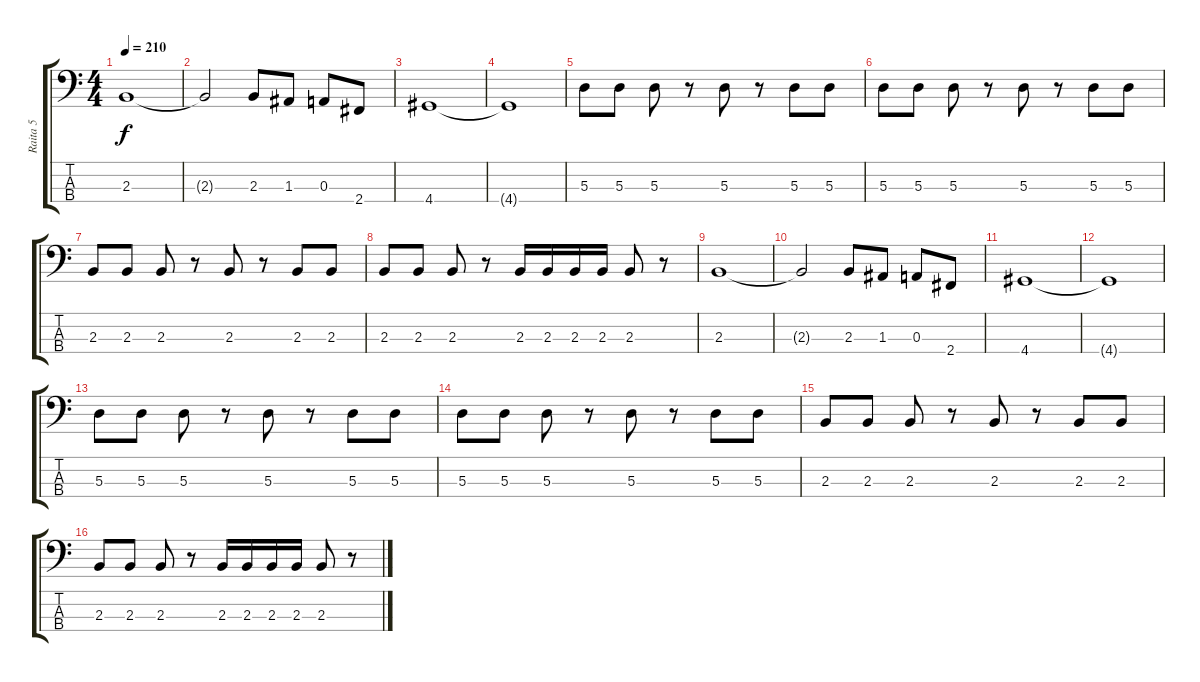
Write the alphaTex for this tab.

\track ("Raita 5" "Raita 5") {instrument acousticguitarnylon}
\staff {score tabs}
\tuning (G2 D2 A1 E1) {hide}
\ts (4 4)
\tempo 210
\clef f4
\ks c
2.3.1{dy f} |
2.3{t}.2 2.3.8 1.3.8 0.3.8 2.4.8 |
4.4.1 |
4.4{t}.1 |
5.3.8 5.3.8 5.3.8 r.8 5.3.8 r.8 5.3.8 5.3.8 |
5.3.8 5.3.8 5.3.8 r.8 5.3.8 r.8 5.3.8 5.3.8 |
2.3.8 2.3.8 2.3.8 r.8 2.3.8 r.8 2.3.8 2.3.8 |
2.3.8 2.3.8 2.3.8 r.8 2.3.16 2.3.16 2.3.16 2.3.16 2.3.8 r.8 |
2.3.1 |
2.3{t}.2 2.3.8 1.3.8 0.3.8 2.4.8 |
4.4.1 |
4.4{t}.1 |
5.3.8 5.3.8 5.3.8 r.8 5.3.8 r.8 5.3.8 5.3.8 |
5.3.8 5.3.8 5.3.8 r.8 5.3.8 r.8 5.3.8 5.3.8 |
2.3.8 2.3.8 2.3.8 r.8 2.3.8 r.8 2.3.8 2.3.8 |
2.3.8 2.3.8 2.3.8 r.8 2.3.16 2.3.16 2.3.16 2.3.16 2.3.8 r.8
